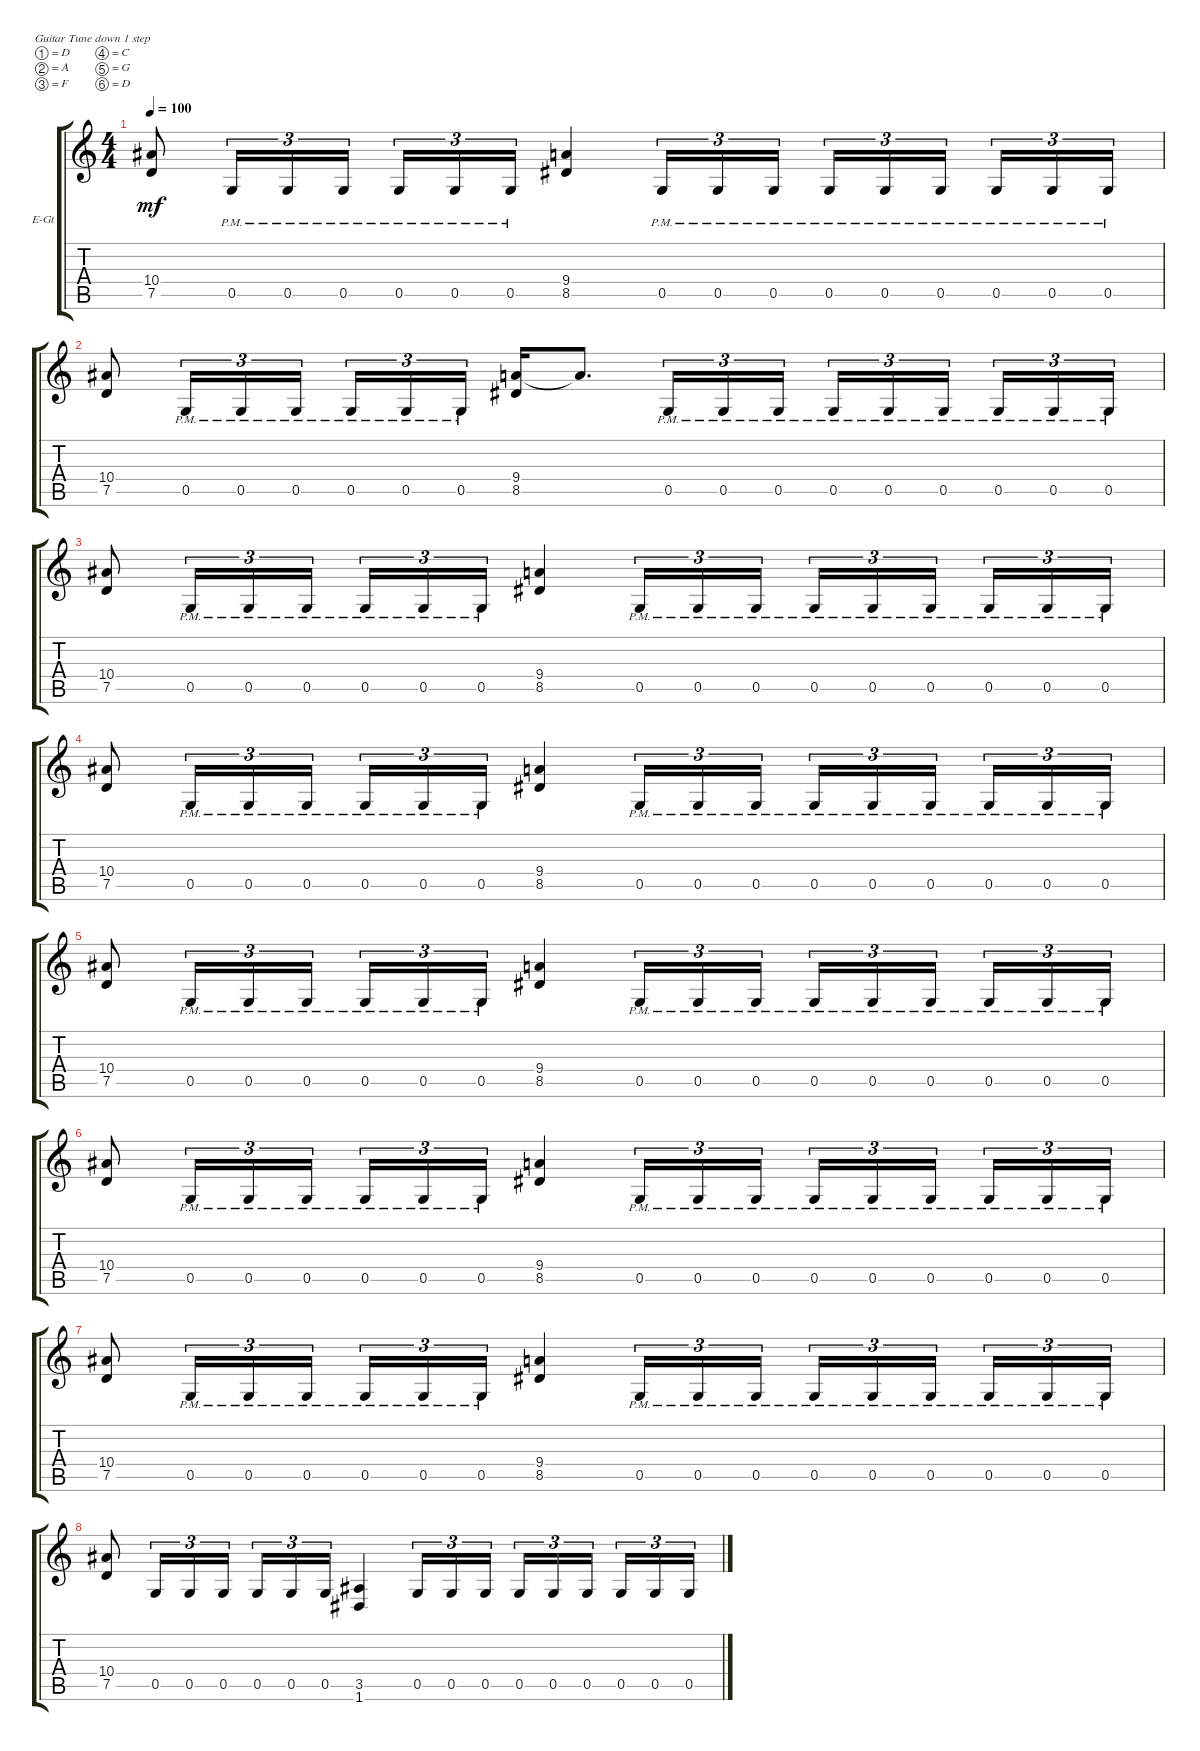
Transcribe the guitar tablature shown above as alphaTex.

\defaultSystemsLayout 4
\bracketExtendMode groupsimilarinstruments
\firstSystemTrackNameOrientation horizontal
\otherSystemsTrackNameOrientation horizontal
\track ("Rhythm Guitar " "E-Gt") {instrument electricguitarclean}
\staff {score tabs}
\tuning (D4 A3 F3 C3 G2 D2)
\ts (4 4)
\tempo 100
\clef g2
\ks c
(7.5 10.4).8{dy mf} 0.5{pm}.16{tu (3 2)} 0.5{pm}.16{tu (3 2)} 0.5{pm}.16{tu (3 2)} 0.5{pm}.16{tu (3 2)} 0.5{pm}.16{tu (3 2)} 0.5{pm}.16{tu (3 2)} (8.5 9.4).4 0.5{pm}.16{tu (3 2)} 0.5{pm}.16{tu (3 2)} 0.5{pm}.16{tu (3 2)} 0.5{pm}.16{tu (3 2)} 0.5{pm}.16{tu (3 2)} 0.5{pm}.16{tu (3 2)} 0.5{pm}.16{tu (3 2)} 0.5{pm}.16{tu (3 2)} 0.5{pm}.16{tu (3 2)} |
(7.5 10.4).8 0.5{pm}.16{tu (3 2)} 0.5{pm}.16{tu (3 2)} 0.5{pm}.16{tu (3 2)} 0.5{pm}.16{tu (3 2)} 0.5{pm}.16{tu (3 2)} 0.5{pm}.16{tu (3 2)} (8.5 9.4).16 9.4{t}.8{d} 0.5{pm}.16{tu (3 2)} 0.5{pm}.16{tu (3 2)} 0.5{pm}.16{tu (3 2)} 0.5{pm}.16{tu (3 2)} 0.5{pm}.16{tu (3 2)} 0.5{pm}.16{tu (3 2)} 0.5{pm}.16{tu (3 2)} 0.5{pm}.16{tu (3 2)} 0.5{pm}.16{tu (3 2)} |
(7.5 10.4).8 0.5{pm}.16{tu (3 2)} 0.5{pm}.16{tu (3 2)} 0.5{pm}.16{tu (3 2)} 0.5{pm}.16{tu (3 2)} 0.5{pm}.16{tu (3 2)} 0.5{pm}.16{tu (3 2)} (8.5 9.4).4 0.5{pm}.16{tu (3 2)} 0.5{pm}.16{tu (3 2)} 0.5{pm}.16{tu (3 2)} 0.5{pm}.16{tu (3 2)} 0.5{pm}.16{tu (3 2)} 0.5{pm}.16{tu (3 2)} 0.5{pm}.16{tu (3 2)} 0.5{pm}.16{tu (3 2)} 0.5{pm}.16{tu (3 2)} |
(7.5 10.4).8 0.5{pm}.16{tu (3 2)} 0.5{pm}.16{tu (3 2)} 0.5{pm}.16{tu (3 2)} 0.5{pm}.16{tu (3 2)} 0.5{pm}.16{tu (3 2)} 0.5{pm}.16{tu (3 2)} (8.5 9.4).4 0.5{pm}.16{tu (3 2)} 0.5{pm}.16{tu (3 2)} 0.5{pm}.16{tu (3 2)} 0.5{pm}.16{tu (3 2)} 0.5{pm}.16{tu (3 2)} 0.5{pm}.16{tu (3 2)} 0.5{pm}.16{tu (3 2)} 0.5{pm}.16{tu (3 2)} 0.5{pm}.16{tu (3 2)} |
(7.5 10.4).8 0.5{pm}.16{tu (3 2)} 0.5{pm}.16{tu (3 2)} 0.5{pm}.16{tu (3 2)} 0.5{pm}.16{tu (3 2)} 0.5{pm}.16{tu (3 2)} 0.5{pm}.16{tu (3 2)} (8.5 9.4).4 0.5{pm}.16{tu (3 2)} 0.5{pm}.16{tu (3 2)} 0.5{pm}.16{tu (3 2)} 0.5{pm}.16{tu (3 2)} 0.5{pm}.16{tu (3 2)} 0.5{pm}.16{tu (3 2)} 0.5{pm}.16{tu (3 2)} 0.5{pm}.16{tu (3 2)} 0.5{pm}.16{tu (3 2)} |
(7.5 10.4).8 0.5{pm}.16{tu (3 2)} 0.5{pm}.16{tu (3 2)} 0.5{pm}.16{tu (3 2)} 0.5{pm}.16{tu (3 2)} 0.5{pm}.16{tu (3 2)} 0.5{pm}.16{tu (3 2)} (8.5 9.4).4 0.5{pm}.16{tu (3 2)} 0.5{pm}.16{tu (3 2)} 0.5{pm}.16{tu (3 2)} 0.5{pm}.16{tu (3 2)} 0.5{pm}.16{tu (3 2)} 0.5{pm}.16{tu (3 2)} 0.5{pm}.16{tu (3 2)} 0.5{pm}.16{tu (3 2)} 0.5{pm}.16{tu (3 2)} |
(7.5 10.4).8 0.5{pm}.16{tu (3 2)} 0.5{pm}.16{tu (3 2)} 0.5{pm}.16{tu (3 2)} 0.5{pm}.16{tu (3 2)} 0.5{pm}.16{tu (3 2)} 0.5{pm}.16{tu (3 2)} (8.5 9.4).4 0.5{pm}.16{tu (3 2)} 0.5{pm}.16{tu (3 2)} 0.5{pm}.16{tu (3 2)} 0.5{pm}.16{tu (3 2)} 0.5{pm}.16{tu (3 2)} 0.5{pm}.16{tu (3 2)} 0.5{pm}.16{tu (3 2)} 0.5{pm}.16{tu (3 2)} 0.5{pm}.16{tu (3 2)} |
(7.5 10.4).8 0.5.16{tu (3 2)} 0.5.16{tu (3 2)} 0.5.16{tu (3 2)} 0.5.16{tu (3 2)} 0.5.16{tu (3 2)} 0.5.16{tu (3 2)} (3.5 1.6).4 0.5.16{tu (3 2)} 0.5.16{tu (3 2)} 0.5.16{tu (3 2)} 0.5.16{tu (3 2)} 0.5.16{tu (3 2)} 0.5.16{tu (3 2)} 0.5.16{tu (3 2)} 0.5.16{tu (3 2)} 0.5.16{tu (3 2)}
